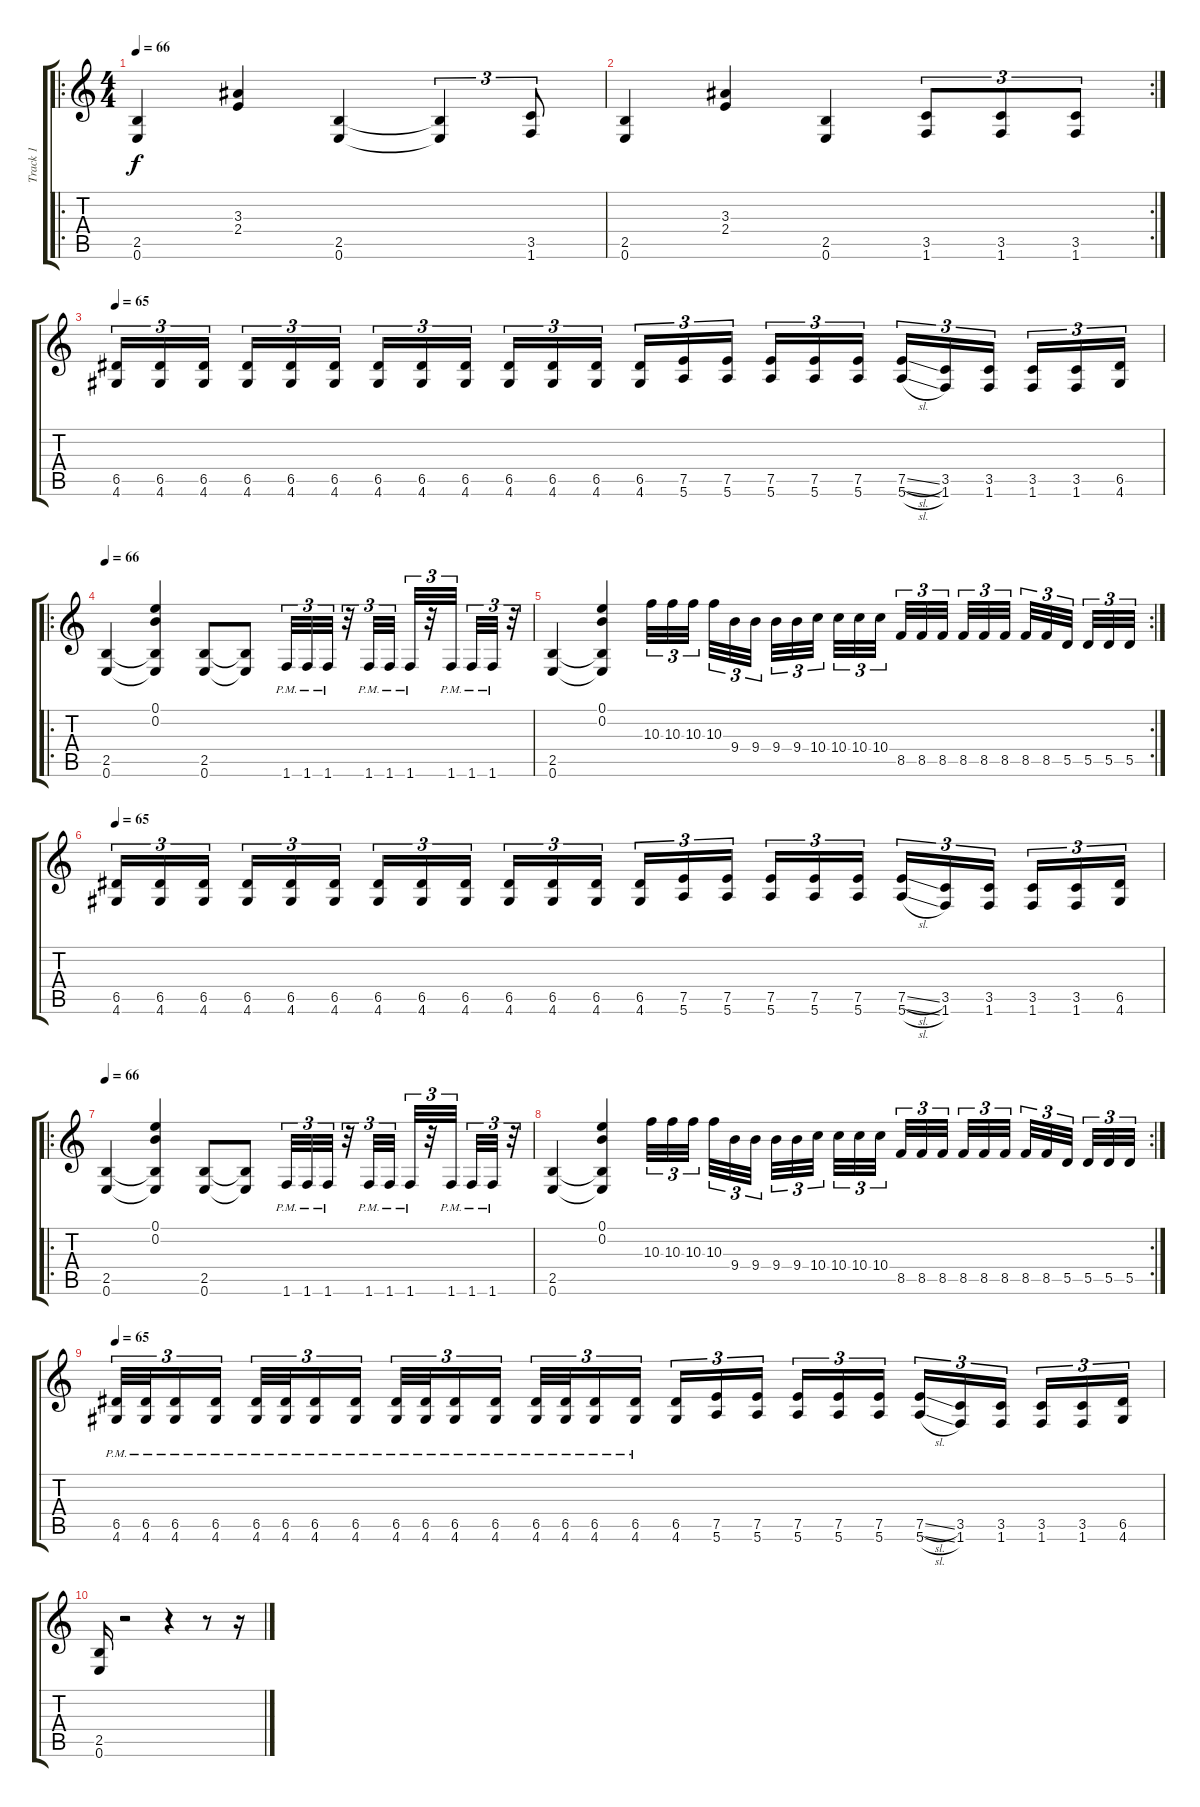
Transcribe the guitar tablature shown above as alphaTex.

\track ("Track 1" "Track 1") {instrument distortionguitar}
\staff {score tabs}
\tuning (E4 B3 G3 D3 A2 E2) {hide}
\ro
\ts (4 4)
\tempo 66
\clef g2
\ks c
(2.5 0.6).4{dy f} (3.3 2.4).4 (2.5 0.6).4 (2.5{t} 0.6{t}).4{tu (3 2)} (3.5 1.6).8{tu (3 2)} |
\rc 2
(2.5 0.6).4 (3.3 2.4).4 (2.5 0.6).4 (3.5 1.6).8{tu (3 2)} (3.5 1.6).8{tu (3 2)} (3.5 1.6).8{tu (3 2)} |
\tempo 65
(6.5 4.6).16{tu (3 2)} (6.5 4.6).16{tu (3 2)} (6.5 4.6).16{tu (3 2) beam splitsecondary} (6.5 4.6).16{tu (3 2)} (6.5 4.6).16{tu (3 2)} (6.5 4.6).16{tu (3 2)} (6.5 4.6).16{tu (3 2)} (6.5 4.6).16{tu (3 2)} (6.5 4.6).16{tu (3 2) beam splitsecondary} (6.5 4.6).16{tu (3 2)} (6.5 4.6).16{tu (3 2)} (6.5 4.6).16{tu (3 2)} (6.5 4.6).16{tu (3 2)} (7.5 5.6).16{tu (3 2)} (7.5 5.6).16{tu (3 2) beam splitsecondary} (7.5 5.6).16{tu (3 2)} (7.5 5.6).16{tu (3 2)} (7.5 5.6).16{tu (3 2)} (7.5{sl} 5.6{sl}).16{tu (3 2)} (3.5 1.6).16{tu (3 2)} (3.5 1.6).16{tu (3 2) beam splitsecondary} (3.5 1.6).16{tu (3 2)} (3.5 1.6).16{tu (3 2)} (6.5 4.6).16{tu (3 2)} |
\ro
\tempo 66
(2.5 0.6).4 (0.1 0.2 2.5{t} 0.6{t}).4 (2.5 0.6).8 (2.5{t} 0.6{t}).8 1.6{pm}.32{tu (3 2)} 1.6{pm}.32{tu (3 2)} 1.6{pm}.32{tu (3 2)} r.32{tu (3 2)} 1.6{pm}.32{tu (3 2)} 1.6{pm}.32{tu (3 2) beam splitsecondary} 1.6{pm}.32{tu (3 2)} r.32{tu (3 2)} 1.6{pm}.32{tu (3 2) beam splitsecondary} 1.6{pm}.32{tu (3 2)} 1.6{pm}.32{tu (3 2)} r.32{tu (3 2)} |
\rc 2
(2.5 0.6).4 (0.1 0.2 2.5{t} 0.6{t}).4 10.3.32{tu (3 2)} 10.3.32{tu (3 2)} 10.3.32{tu (3 2) beam splitsecondary} 10.3.32{tu (3 2)} 9.4.32{tu (3 2)} 9.4.32{tu (3 2) beam splitsecondary} 9.4.32{tu (3 2)} 9.4.32{tu (3 2)} 10.4.32{tu (3 2) beam splitsecondary} 10.4.32{tu (3 2)} 10.4.32{tu (3 2)} 10.4.32{tu (3 2)} 8.5.32{tu (3 2)} 8.5.32{tu (3 2)} 8.5.32{tu (3 2) beam splitsecondary} 8.5.32{tu (3 2)} 8.5.32{tu (3 2)} 8.5.32{tu (3 2) beam splitsecondary} 8.5.32{tu (3 2)} 8.5.32{tu (3 2)} 5.5.32{tu (3 2) beam splitsecondary} 5.5.32{tu (3 2)} 5.5.32{tu (3 2)} 5.5.32{tu (3 2)} |
\tempo 65
(6.5 4.6).16{tu (3 2)} (6.5 4.6).16{tu (3 2)} (6.5 4.6).16{tu (3 2) beam splitsecondary} (6.5 4.6).16{tu (3 2)} (6.5 4.6).16{tu (3 2)} (6.5 4.6).16{tu (3 2)} (6.5 4.6).16{tu (3 2)} (6.5 4.6).16{tu (3 2)} (6.5 4.6).16{tu (3 2) beam splitsecondary} (6.5 4.6).16{tu (3 2)} (6.5 4.6).16{tu (3 2)} (6.5 4.6).16{tu (3 2)} (6.5 4.6).16{tu (3 2)} (7.5 5.6).16{tu (3 2)} (7.5 5.6).16{tu (3 2) beam splitsecondary} (7.5 5.6).16{tu (3 2)} (7.5 5.6).16{tu (3 2)} (7.5 5.6).16{tu (3 2)} (7.5{sl} 5.6{sl}).16{tu (3 2)} (3.5 1.6).16{tu (3 2)} (3.5 1.6).16{tu (3 2) beam splitsecondary} (3.5 1.6).16{tu (3 2)} (3.5 1.6).16{tu (3 2)} (6.5 4.6).16{tu (3 2)} |
\ro
\tempo 66
(2.5 0.6).4 (0.1 0.2 2.5{t} 0.6{t}).4 (2.5 0.6).8 (2.5{t} 0.6{t}).8 1.6{pm}.32{tu (3 2)} 1.6{pm}.32{tu (3 2)} 1.6{pm}.32{tu (3 2)} r.32{tu (3 2)} 1.6{pm}.32{tu (3 2)} 1.6{pm}.32{tu (3 2) beam splitsecondary} 1.6{pm}.32{tu (3 2)} r.32{tu (3 2)} 1.6{pm}.32{tu (3 2) beam splitsecondary} 1.6{pm}.32{tu (3 2)} 1.6{pm}.32{tu (3 2)} r.32{tu (3 2)} |
\rc 2
(2.5 0.6).4 (0.1 0.2 2.5{t} 0.6{t}).4 10.3.32{tu (3 2)} 10.3.32{tu (3 2)} 10.3.32{tu (3 2) beam splitsecondary} 10.3.32{tu (3 2)} 9.4.32{tu (3 2)} 9.4.32{tu (3 2) beam splitsecondary} 9.4.32{tu (3 2)} 9.4.32{tu (3 2)} 10.4.32{tu (3 2) beam splitsecondary} 10.4.32{tu (3 2)} 10.4.32{tu (3 2)} 10.4.32{tu (3 2)} 8.5.32{tu (3 2)} 8.5.32{tu (3 2)} 8.5.32{tu (3 2) beam splitsecondary} 8.5.32{tu (3 2)} 8.5.32{tu (3 2)} 8.5.32{tu (3 2) beam splitsecondary} 8.5.32{tu (3 2)} 8.5.32{tu (3 2)} 5.5.32{tu (3 2) beam splitsecondary} 5.5.32{tu (3 2)} 5.5.32{tu (3 2)} 5.5.32{tu (3 2)} |
\tempo 65
(6.5{pm} 4.6{pm}).32{tu (3 2)} (6.5{pm} 4.6{pm}).32{tu (3 2)} (6.5{pm} 4.6{pm}).16{tu (3 2)} (6.5{pm} 4.6{pm}).16{tu (3 2) beam splitsecondary} (6.5{pm} 4.6{pm}).32{tu (3 2)} (6.5{pm} 4.6{pm}).32{tu (3 2)} (6.5{pm} 4.6{pm}).16{tu (3 2)} (6.5{pm} 4.6{pm}).16{tu (3 2)} (6.5{pm} 4.6{pm}).32{tu (3 2)} (6.5{pm} 4.6{pm}).32{tu (3 2)} (6.5{pm} 4.6{pm}).16{tu (3 2)} (6.5{pm} 4.6{pm}).16{tu (3 2) beam splitsecondary} (6.5{pm} 4.6{pm}).32{tu (3 2)} (6.5{pm} 4.6{pm}).32{tu (3 2)} (6.5{pm} 4.6{pm}).16{tu (3 2)} (6.5{pm} 4.6{pm}).16{tu (3 2)} (6.5 4.6).16{tu (3 2)} (7.5 5.6).16{tu (3 2)} (7.5 5.6).16{tu (3 2) beam splitsecondary} (7.5 5.6).16{tu (3 2)} (7.5 5.6).16{tu (3 2)} (7.5 5.6).16{tu (3 2)} (7.5{sl} 5.6{sl}).16{tu (3 2)} (3.5 1.6).16{tu (3 2)} (3.5 1.6).16{tu (3 2) beam splitsecondary} (3.5 1.6).16{tu (3 2)} (3.5 1.6).16{tu (3 2)} (6.5 4.6).16{tu (3 2)} |
(2.5 0.6).16 r.2 r.4 r.8 r.16
